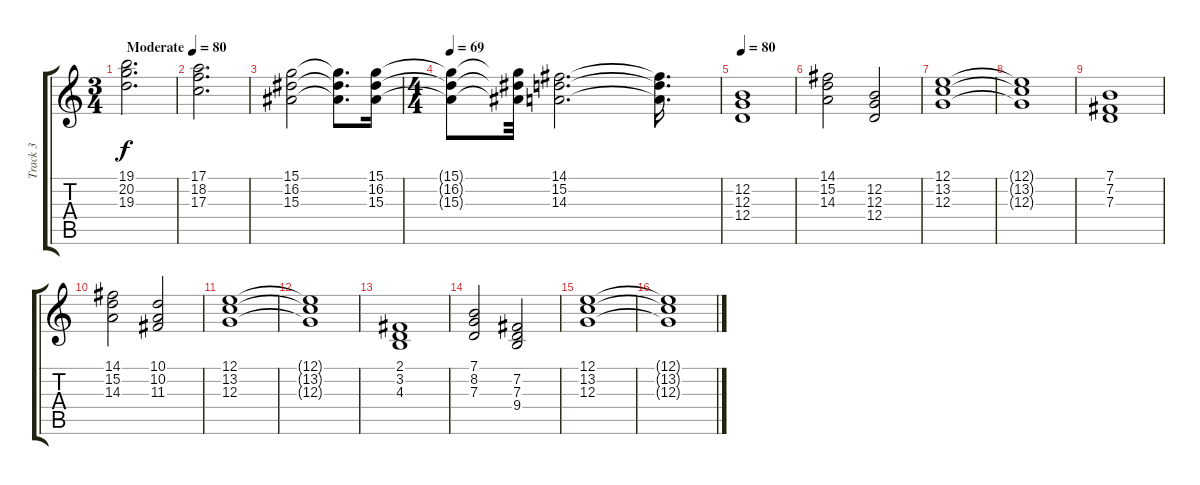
\track ("Track 3" "Track 3") {instrument pad2warm}
\staff {score tabs}
\tuning (E4 B3 G3 D3 A2 E2) {hide}
\ts (3 4)
\tempo (80 "Moderate")
\clef g2
\ks c
(19.1 20.2 19.3).2{d dy f instrument pad2warm} |
(17.1 18.2 17.3).2{d} |
(15.1 16.2 15.3).2 (15.1{t} 16.2{t} 15.3{t}).8{d} (15.1 16.2 15.3).16 |
\ts (4 4)
\tempo 69
(15.1{t} 16.2{t} 15.3{t}).8 (15.1{t} 16.2{t} 15.3{t}).32 (14.1 15.2 14.3).2{d} (14.1{t} 15.2{t} 14.3{t}).16{d} |
\tempo 80
(12.2 12.3 12.4).1 |
(14.1 15.2 14.3).2 (12.2 12.3 12.4).2 |
(12.1 13.2 12.3).1 |
(12.1{t} 13.2{t} 12.3{t}).1 |
(7.1 7.2 7.3).1 |
(14.1 15.2 14.3).2 (10.1 10.2 11.3).2 |
(12.1 13.2 12.3).1 |
(12.1{t} 13.2{t} 12.3{t}).1 |
(2.1 3.2 4.3).1 |
(7.1 8.2 7.3).2 (7.2 7.3 9.4).2 |
(12.1 13.2 12.3).1 |
(12.1{t} 13.2{t} 12.3{t}).1
